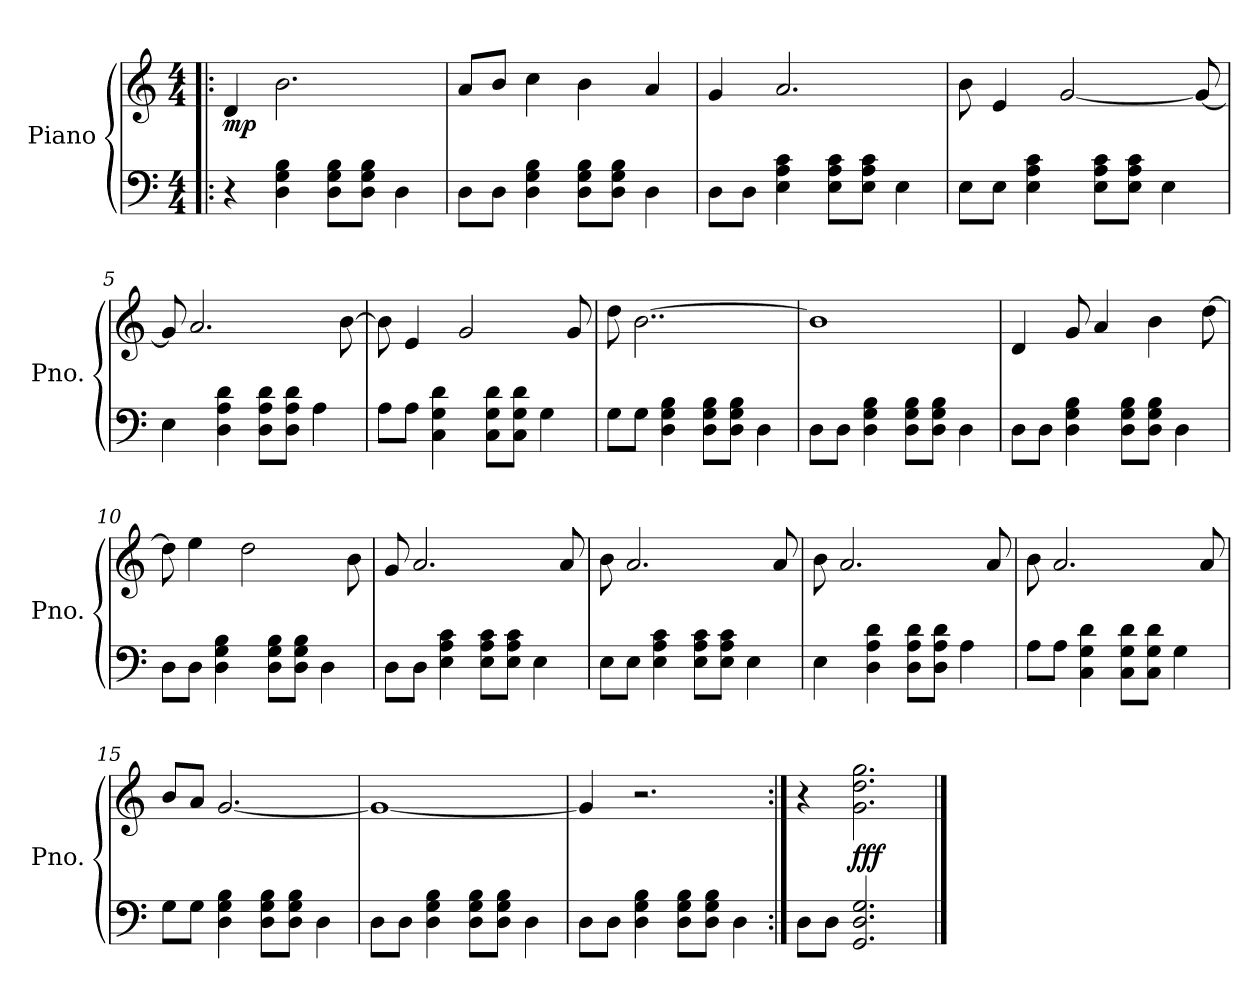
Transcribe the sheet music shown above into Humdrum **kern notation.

**kern	**kern	**dynam
*part1	*part1	*part1
*staff2	*staff1	*staff1/2
*I"Piano	*	*
*I'Pno.	*	*
*clefF4	*clefG2	*
*k[]	*k[]	*
*M4/4	*M4/4	*
*MM170	*MM170	*
=1!|:	=1!|:	=1!|:
!	!	!LO:DY:b
4r	4d/	mp
4D\ 4G\ 4B\	2.b\	.
8D\ 8G\ 8B\L	.	.
8D\ 8G\ 8B\J	.	.
4D\	.	.
=2	=2	=2
8D\L	8a/L	.
8D\J	8b/J	.
4D\ 4G\ 4B\	4cc\	.
8D\ 8G\ 8B\L	4b\	.
8D\ 8G\ 8B\J	.	.
4D\	4a/	.
=3	=3	=3
8D\L	4g/	.
8D\J	.	.
4E\ 4A\ 4c\	2.a/	.
8E\ 8A\ 8c\L	.	.
8E\ 8A\ 8c\J	.	.
4E\	.	.
=4	=4	=4
8E\L	8b\	.
8E\J	4e/	.
4E\ 4A\ 4c\	.	.
.	[2g/	.
8E\ 8A\ 8c\L	.	.
8E\ 8A\ 8c\J	.	.
4E\	.	.
.	8g/_	.
!!LO:LB:g=z
=5	=5	=5
4E\	8g/]	.
.	2.a/	.
4D\ 4A\ 4d\	.	.
8D\ 8A\ 8d\L	.	.
8D\ 8A\ 8d\J	.	.
4A\	.	.
.	[8b\	.
=6	=6	=6
8A\L	8b\]	.
8A\J	4e/	.
4C\ 4G\ 4d\	.	.
.	2g/	.
8C\ 8G\ 8d\L	.	.
8C\ 8G\ 8d\J	.	.
4G\	.	.
.	8g/	.
=7	=7	=7
8G\L	8dd\	.
8G\J	[2..b\	.
4D\ 4G\ 4B\	.	.
8D\ 8G\ 8B\L	.	.
8D\ 8G\ 8B\J	.	.
4D\	.	.
=8	=8	=8
8D\L	1b]	.
8D\J	.	.
4D\ 4G\ 4B\	.	.
8D\ 8G\ 8B\L	.	.
8D\ 8G\ 8B\J	.	.
4D\	.	.
!!LO:LB:g=z
=9	=9	=9
8D\L	4d/	.
8D\J	.	.
4D\ 4G\ 4B\	8g/	.
.	4a/	.
8D\ 8G\ 8B\L	.	.
8D\ 8G\ 8B\J	4b\	.
4D\	.	.
.	[8dd\	.
=10	=10	=10
8D\L	8dd\]	.
8D\J	4ee\	.
4D\ 4G\ 4B\	.	.
.	2dd\	.
8D\ 8G\ 8B\L	.	.
8D\ 8G\ 8B\J	.	.
4D\	.	.
.	8b\	.
=11	=11	=11
8D\L	8g/	.
8D\J	2.a/	.
4E\ 4A\ 4c\	.	.
8E\ 8A\ 8c\L	.	.
8E\ 8A\ 8c\J	.	.
4E\	.	.
.	8a/	.
=12	=12	=12
8E\L	8b\	.
8E\J	2.a/	.
4E\ 4A\ 4c\	.	.
8E\ 8A\ 8c\L	.	.
8E\ 8A\ 8c\J	.	.
4E\	.	.
.	8a/	.
!!LO:LB:g=z
=13	=13	=13
4E\	8b\	.
.	2.a/	.
4D\ 4A\ 4d\	.	.
8D\ 8A\ 8d\L	.	.
8D\ 8A\ 8d\J	.	.
4A\	.	.
.	8a/	.
=14	=14	=14
8A\L	8b\	.
8A\J	2.a/	.
4C\ 4G\ 4d\	.	.
8C\ 8G\ 8d\L	.	.
8C\ 8G\ 8d\J	.	.
4G\	.	.
.	8a/	.
=15	=15	=15
8G\L	8b/L	.
8G\J	8a/J	.
4D\ 4G\ 4B\	[2.g/	.
8D\ 8G\ 8B\L	.	.
8D\ 8G\ 8B\J	.	.
4D\	.	.
=16	=16	=16
8D\L	1g_	.
8D\J	.	.
4D\ 4G\ 4B\	.	.
8D\ 8G\ 8B\L	.	.
8D\ 8G\ 8B\J	.	.
4D\	.	.
!!LO:LB:g=z
=17	=17	=17
8D\L	4g/]	.
8D\J	.	.
4D\ 4G\ 4B\	2.r	.
8D\ 8G\ 8B\L	.	.
8D\ 8G\ 8B\J	.	.
4D\	.	.
=18:|!	=18:|!	=18:|!
8D\L	4r	.
8D\J	.	.
!	!	!LO:DY:b
2.GG/ 2.D/ 2.G/	2.g\ 2.dd\ 2.gg\	fff
==	==	==
*-	*-	*-
